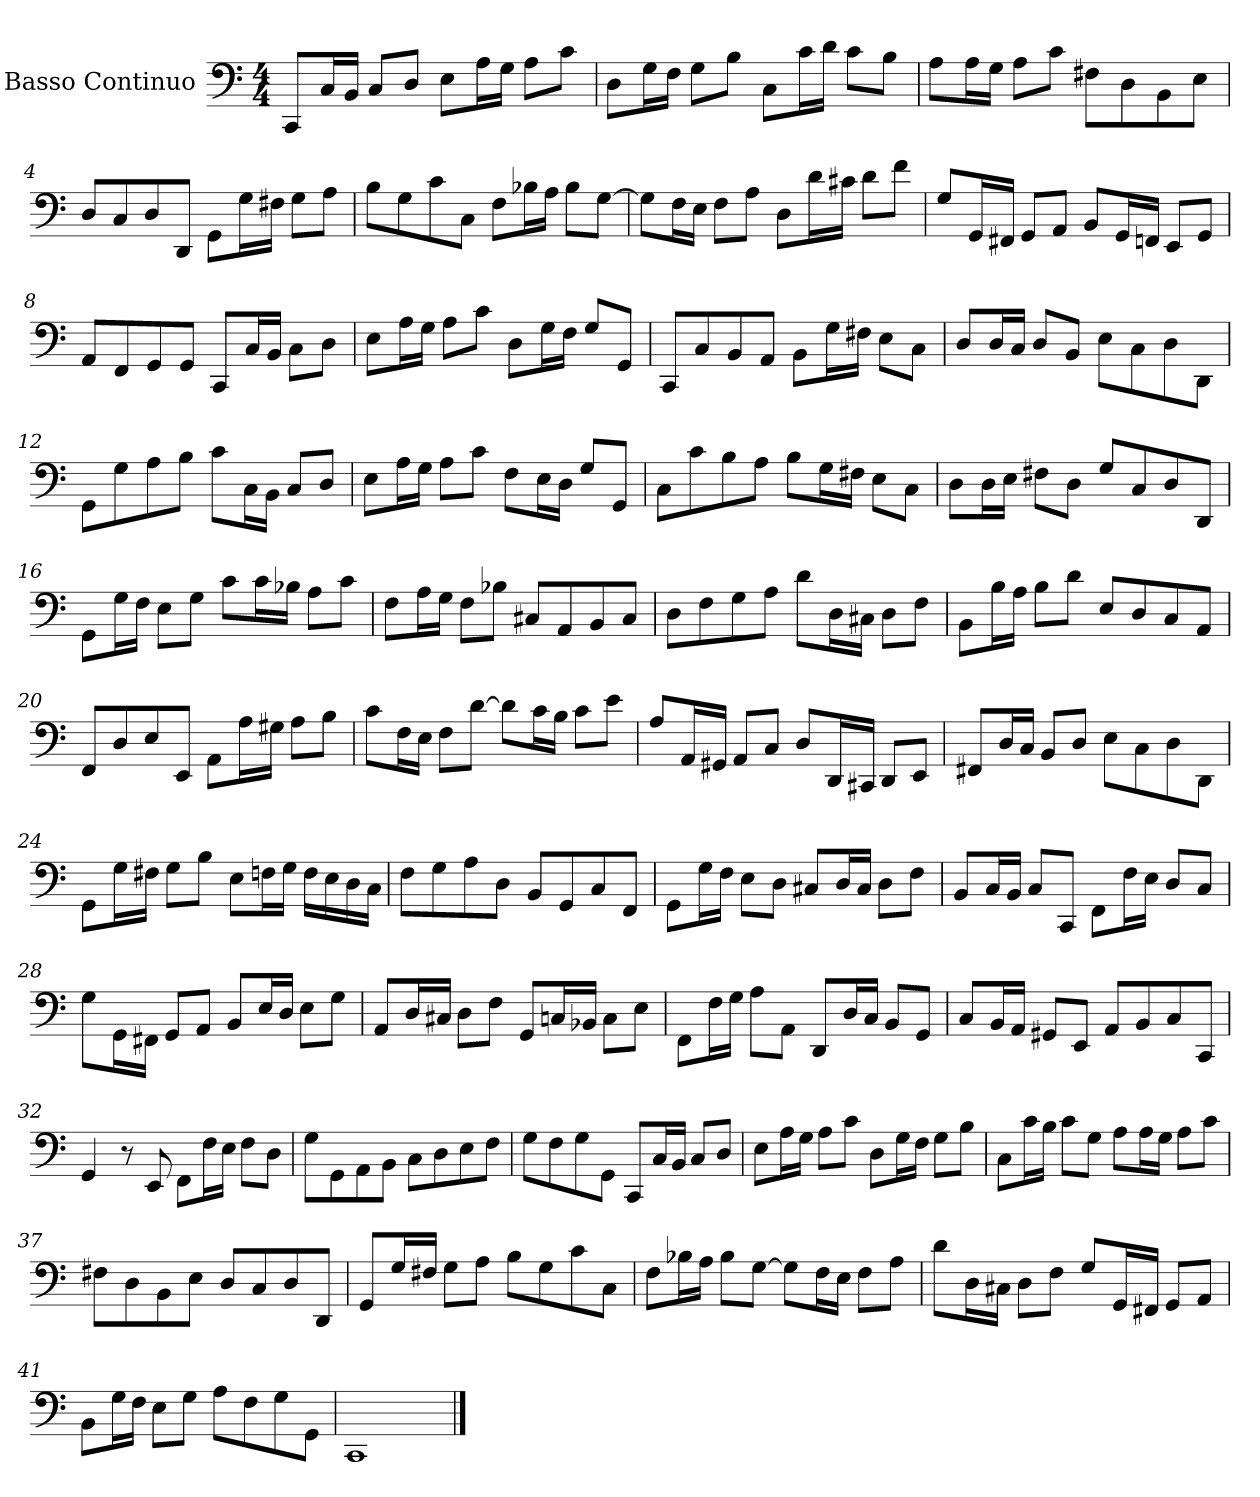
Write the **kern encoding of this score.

**kern
*part1
*staff1
*I"Basso Continuo
*I'B. C.
*clefF4
*k[]
*M4/4
=1
8CC/L
16C/L
16BB/JJ
8C/L
8D/J
8E\L
16A\L
16G\JJ
8A\L
8c\J
=2
8D\L
16G\L
16F\JJ
8G\L
8B\J
8C\L
16c\L
16d\JJ
8c\L
8B\J
!!LO:LB:g=z
=3
8A\L
16A\L
16G\JJ
8A\L
8c\J
8F#X\L
8D\
8BB\
8E\J
=4
8D/L
8C/
8D/
8DD/J
8GG\L
16G\L
16F#X\JJ
8G\L
8A\J
=5
8B\L
8G\
8c\
8C\J
8F\L
16B-X\L
16A\JJ
8B-\L
[8G\J
!!LO:LB:g=z
=6
8G\L]
16F\L
16E\JJ
8F\L
8A\J
8D\L
16d\L
16c#X\JJ
8d\L
8f\J
=7
8G/L
16GG/L
16FF#X/JJ
8GG/L
8AA/J
8BB/L
16GG/L
16FFn/JJ
8EE/L
8GG/J
=8
8AA/L
8FF/
8GG/
8GG/J
8CC/L
16C/L
16BB/JJ
8C\L
8D\J
!!LO:LB:g=z
=9
8E\L
16A\L
16G\JJ
8A\L
8c\J
8D\L
16G\L
16F\JJ
8G/L
8GG/J
=10
8CC/L
8C/
8BB/
8AA/J
8BB\L
16G\L
16F#X\JJ
8E\L
8C\J
=11
8D/L
16D/L
16C/JJ
8D/L
8BB/J
8E\L
8C\
8D\
8DD\J
!!LO:LB:g=z
=12
8GG\L
8G\
8A\
8B\J
8c\L
16C\L
16BB\JJ
8C/L
8D/J
=13
8E\L
16A\L
16G\JJ
8A\L
8c\J
8F\L
16E\L
16D\JJ
8G/L
8GG/J
=14
8C\L
8c\
8B\
8A\J
8B\L
16G\L
16F#X\JJ
8E\L
8C\J
!!LO:LB:g=z
=15
8D\L
16D\L
16E\JJ
8F#X\L
8D\J
8G/L
8C/
8D/
8DD/J
=16
8GG\L
16G\L
16F\JJ
8E\L
8G\J
8c\L
16c\L
16B-X\JJ
8A\L
8c\J
=17
8F\L
16A\L
16G\JJ
8F\L
8B-X\J
8C#X/L
8AA/
8BB/
8C#/J
!!LO:LB:g=z
=18
8D\L
8F\
8G\
8A\J
8d\L
16D\L
16C#X\JJ
8D\L
8F\J
=19
8BB\L
16B\L
16A\JJ
8B\L
8d\J
8E/L
8D/
8C/
8AA/J
=20
8FF/L
8D/
8E/
8EE/J
8AA\L
16A\L
16G#X\JJ
8A\L
8B\J
!!LO:LB:g=z
=21
8c\L
16F\L
16E\JJ
8F\L
[8d\J
8d\L]
16c\L
16B\JJ
8c\L
8e\J
=22
8A/L
16AA/L
16GG#X/JJ
8AA/L
8C/J
8D/L
16DD/L
16CC#X/JJ
8DD/L
8EE/J
=23
8FF#X/L
16D/L
16C/JJ
8BB/L
8D/J
8E\L
8C\
8D\
8DD\J
!!LO:LB:g=z
=24
8GG\L
16G\L
16F#X\JJ
8G\L
8B\J
8E\L
16Fn\L
16G\JJ
16F\LL
16E\
16D\
16C\JJ
=25
8F\L
8G\
8A\
8D\J
8BB/L
8GG/
8C/
8FF/J
!!LO:LB:g=z
=26
8GG\L
16G\L
16F\JJ
8E\L
8D\J
8C#X/L
16D/L
16C#/JJ
8D\L
8F\J
=27
8BB/L
16C/L
16BB/JJ
8C/L
8CC/J
8FF\L
16F\L
16E\JJ
8D/L
8C/J
!!LO:LB:g=z
=28
8G\L
16GG\L
16FF#X\JJ
8GG/L
8AA/J
8BB/L
16E/L
16D/JJ
8E\L
8G\J
=29
8AA/L
16D/L
16C#X/JJ
8D\L
8F\J
8GG/L
16Cn/L
16BB-X/JJ
8C\L
8E\J
!!LO:LB:g=z
=30
8FF\L
16F\L
16G\JJ
8A\L
8AA\J
8DD/L
16D/L
16C/JJ
8BB/L
8GG/J
=31
8C/L
16BB/L
16AA/JJ
8GG#X/L
8EE/J
8AA/L
8BB/
8C/
8CC/J
=32
4GG/
8r
8EE/
8FF\L
16F\L
16E\JJ
8F\L
8D\J
!!LO:PB:g=z
=33
8G\L
8GG\
8AA\
8BB\J
8C\L
8D\
8E\
8F\J
=34
8G\L
8F\
8G\
8GG\J
8CC/L
16C/L
16BB/JJ
8C/L
8D/J
=35
8E\L
16A\L
16G\JJ
8A\L
8c\J
8D\L
16G\L
16F\JJ
8G\L
8B\J
!!LO:LB:g=z
=36
8C\L
16c\L
16B\JJ
8c\L
8G\J
8A\L
16A\L
16G\JJ
8A\L
8c\J
=37
8F#X\L
8D\
8BB\
8E\J
8D/L
8C/
8D/
8DD/J
=38
8GG/L
16G/L
16F#X/JJ
8G\L
8A\J
8B\L
8G\
8c\
8C\J
!!LO:LB:g=z
=39
8F\L
16B-X\L
16A\JJ
8B-\L
[8G\J
8G\L]
16F\L
16E\JJ
8F\L
8A\J
=40
8d\L
16D\L
16C#X\JJ
8D\L
8F\J
8G/L
16GG/L
16FF#X/JJ
8GG/L
8AA/J
=41
8BB\L
16G\L
16F\JJ
8E\L
8G\J
8A\L
8F\
8G\
8GG\J
=42
1CC>
==
*-
